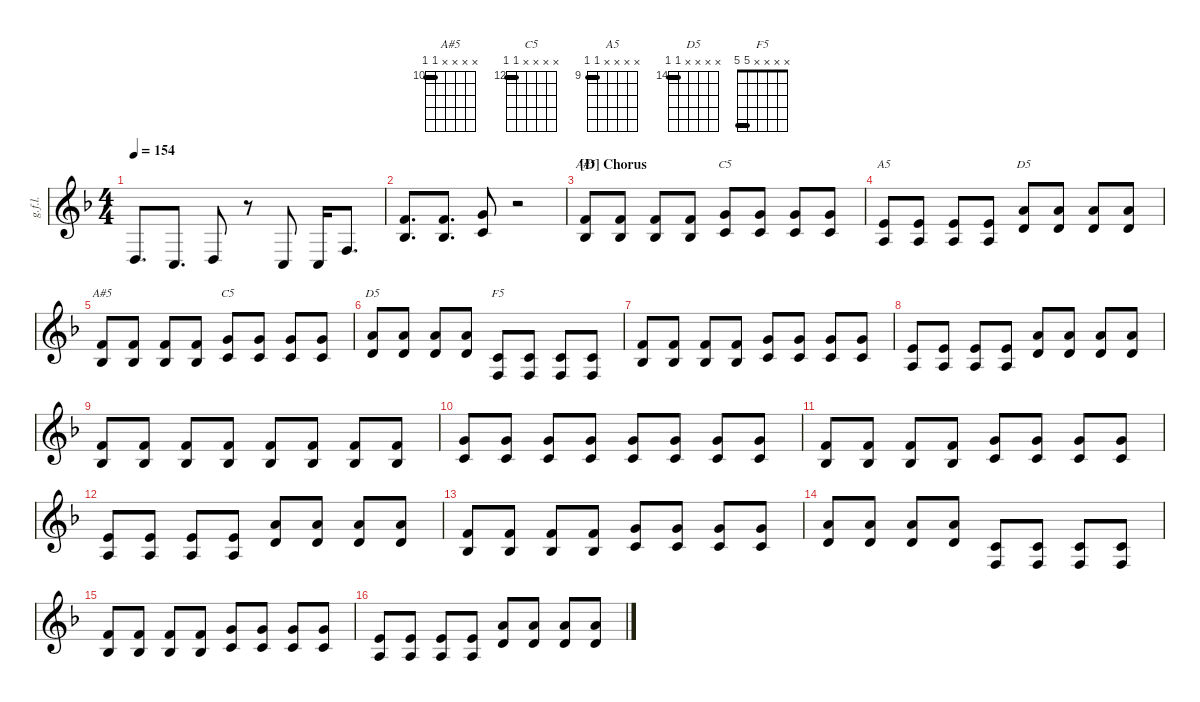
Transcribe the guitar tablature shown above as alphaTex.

\defaultSystemsLayout 4
\hideDynamics
\bracketExtendMode nobrackets
\otherSystemsTrackNameOrientation horizontal
\track ("Guitar Folder L" "g.f.l.") {instrument distortionguitar}
\staff {score}
\tuning (D4 A3 F3 C3 G2 C2)
\chord ("A#5" x x x x 10 10) {firstfret 10 showfingering false barre 10}
\chord ("C5" x x x x 12 12) {firstfret 12 showfingering false barre 12}
\chord ("A5" x x x x 9 9) {firstfret 9 showfingering false barre 9}
\chord ("D5" x x x x 14 14) {firstfret 14 showfingering false barre 14}
\chord ("F5" x x x x 5 5) {showfingering false barre 5}
\ts (4 4)
\tempo 154
\clef g2
\ks dminor
2.6.8{d dy mf} 0.6.8{d} 2.6.8 r.8 0.6.8 0.6.16 5.6.8{d} |
(10.6 10.5).8{d} (10.6 10.5).8{d} (12.6 12.5).8 r.2 |
\section ("D" "Chorus")
(10.6 10.5).8{ch "A#5"} (10.6 10.5).8 (10.6 10.5).8 (10.6 10.5).8 (12.6 12.5).8{ch "C5"} (12.6 12.5).8 (12.6 12.5).8 (12.6 12.5).8 |
(9.6 9.5).8{ch "A5"} (9.6 9.5).8 (9.6 9.5).8 (9.6 9.5).8 (14.6 14.5).8{ch "D5"} (14.6 14.5).8 (14.6 14.5).8 (14.6 14.5).8 |
(10.6 10.5).8{ch "A#5"} (10.6 10.5).8 (10.6 10.5).8 (10.6 10.5).8 (12.6 12.5).8{ch "C5"} (12.6 12.5).8 (12.6 12.5).8 (12.6 12.5).8 |
(14.6 14.5).8{ch "D5"} (14.6 14.5).8 (14.6 14.5).8 (14.6 14.5).8 (5.6 5.5).8{ch "F5"} (5.6 5.5).8 (5.6 5.5).8 (5.6 5.5).8 |
(10.6 10.5).8 (10.6 10.5).8 (10.6 10.5).8 (10.6 10.5).8 (12.6 12.5).8 (12.6 12.5).8 (12.6 12.5).8 (12.6 12.5).8 |
(9.6 9.5).8 (9.6 9.5).8 (9.6 9.5).8 (9.6 9.5).8 (14.6 14.5).8 (14.6 14.5).8 (14.6 14.5).8 (14.6 14.5).8 |
(10.6 10.5).8 (10.6 10.5).8 (10.6 10.5).8 (10.6 10.5).8 (10.6 10.5).8 (10.6 10.5).8 (10.6 10.5).8 (10.6 10.5).8 |
(12.6 12.5).8 (12.6 12.5).8 (12.6 12.5).8 (12.6 12.5).8 (12.6 12.5).8 (12.6 12.5).8 (12.6 12.5).8 (12.6 12.5).8 |
(10.6 10.5).8 (10.6 10.5).8 (10.6 10.5).8 (10.6 10.5).8 (12.6 12.5).8 (12.6 12.5).8 (12.6 12.5).8 (12.6 12.5).8 |
(9.6 9.5).8 (9.6 9.5).8 (9.6 9.5).8 (9.6 9.5).8 (14.6 14.5).8 (14.6 14.5).8 (14.6 14.5).8 (14.6 14.5).8 |
(10.6 10.5).8 (10.6 10.5).8 (10.6 10.5).8 (10.6 10.5).8 (12.6 12.5).8 (12.6 12.5).8 (12.6 12.5).8 (12.6 12.5).8 |
(14.6 14.5).8 (14.6 14.5).8 (14.6 14.5).8 (14.6 14.5).8 (5.6 5.5).8 (5.6 5.5).8 (5.6 5.5).8 (5.6 5.5).8 |
(10.6 10.5).8 (10.6 10.5).8 (10.6 10.5).8 (10.6 10.5).8 (12.6 12.5).8 (12.6 12.5).8 (12.6 12.5).8 (12.6 12.5).8 |
(9.6 9.5).8 (9.6 9.5).8 (9.6 9.5).8 (9.6 9.5).8 (14.6 14.5).8 (14.6 14.5).8 (14.6 14.5).8 (14.6 14.5).8
